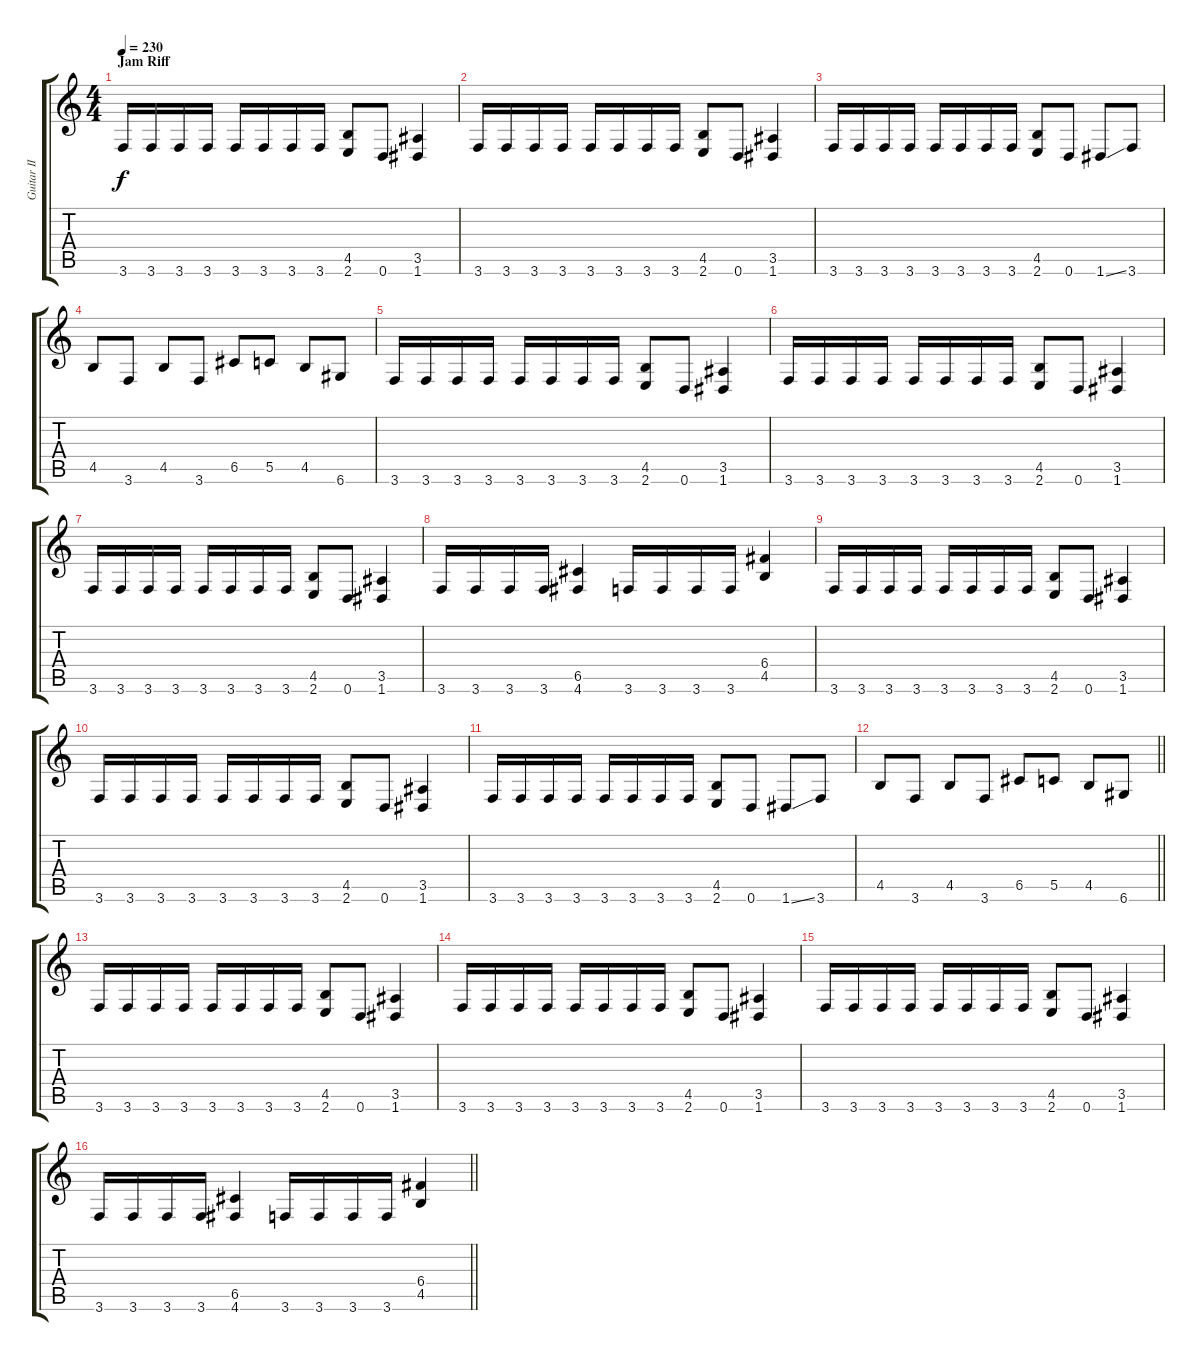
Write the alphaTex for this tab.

\track ("Guitar II" "Guitar II") {instrument distortionguitar}
\staff {score tabs}
\tuning (D4 A3 F3 C3 G2 D2) {hide}
\ts (4 4)
\section ("" "Jam Riff")
\tempo 230
\clef g2
\ks c
3.6.16{dy f} 3.6.16 3.6.16 3.6.16 3.6.16 3.6.16 3.6.16 3.6.16 (4.5 2.6).8 0.6.8 (3.5 1.6).4 |
3.6.16 3.6.16 3.6.16 3.6.16 3.6.16 3.6.16 3.6.16 3.6.16 (4.5 2.6).8 0.6.8 (3.5 1.6).4 |
3.6.16 3.6.16 3.6.16 3.6.16 3.6.16 3.6.16 3.6.16 3.6.16 (4.5 2.6).8 0.6.8 1.6{ss}.8 3.6.8 |
4.5.8 3.6.8 4.5.8 3.6.8 6.5.8 5.5.8 4.5.8 6.6.8 |
3.6.16 3.6.16 3.6.16 3.6.16 3.6.16 3.6.16 3.6.16 3.6.16 (4.5 2.6).8 0.6.8 (3.5 1.6).4 |
3.6.16 3.6.16 3.6.16 3.6.16 3.6.16 3.6.16 3.6.16 3.6.16 (4.5 2.6).8 0.6.8 (3.5 1.6).4 |
3.6.16 3.6.16 3.6.16 3.6.16 3.6.16 3.6.16 3.6.16 3.6.16 (4.5 2.6).8 0.6.8 (3.5 1.6).4 |
3.6.16 3.6.16 3.6.16 3.6.16 (6.5 4.6).4 3.6.16 3.6.16 3.6.16 3.6.16 (6.4 4.5).4 |
3.6.16 3.6.16 3.6.16 3.6.16 3.6.16 3.6.16 3.6.16 3.6.16 (4.5 2.6).8 0.6.8 (3.5 1.6).4 |
3.6.16 3.6.16 3.6.16 3.6.16 3.6.16 3.6.16 3.6.16 3.6.16 (4.5 2.6).8 0.6.8 (3.5 1.6).4 |
3.6.16 3.6.16 3.6.16 3.6.16 3.6.16 3.6.16 3.6.16 3.6.16 (4.5 2.6).8 0.6.8 1.6{ss}.8 3.6.8 |
\barLineRight lightlight
4.5.8 3.6.8 4.5.8 3.6.8 6.5.8 5.5.8 4.5.8 6.6.8 |
3.6.16 3.6.16 3.6.16 3.6.16 3.6.16 3.6.16 3.6.16 3.6.16 (4.5 2.6).8 0.6.8 (3.5 1.6).4 |
3.6.16 3.6.16 3.6.16 3.6.16 3.6.16 3.6.16 3.6.16 3.6.16 (4.5 2.6).8 0.6.8 (3.5 1.6).4 |
3.6.16 3.6.16 3.6.16 3.6.16 3.6.16 3.6.16 3.6.16 3.6.16 (4.5 2.6).8 0.6.8 (3.5 1.6).4 |
\barLineRight lightlight
3.6.16 3.6.16 3.6.16 3.6.16 (6.5 4.6).4 3.6.16 3.6.16 3.6.16 3.6.16 (6.4 4.5).4
